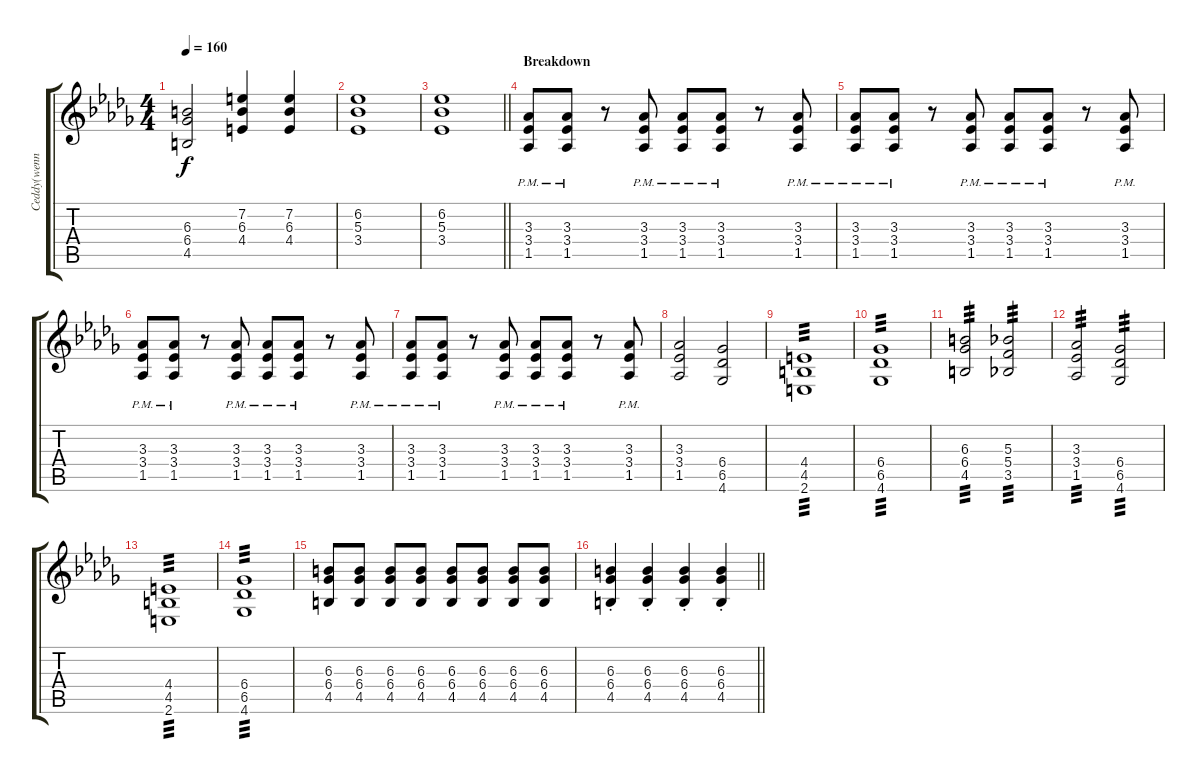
\track ("Ceddy(wenn er endlich spielen kann^^)" "Ceddy(wenn") {instrument distortionguitar}
\staff {score tabs}
\tuning (D4 A3 F3 C3 G2 D2) {hide}
\ts (4 4)
\tempo 160
\clef g2
\ks db
(6.3 6.4 4.5).2{dy f} (7.2 6.3 4.4).4 (7.2 6.3 4.4).4 |
(6.2 5.3 3.4).1 |
\barLineRight lightlight
(6.2 5.3 3.4).1 |
\section ("" "Breakdown")
(3.3{pm} 3.4{pm} 1.5{pm}).8 (3.3{pm} 3.4{pm} 1.5{pm}).8 r.8 (3.3{pm} 3.4{pm} 1.5{pm}).8 (3.3{pm} 3.4{pm} 1.5{pm}).8 (3.3{pm} 3.4{pm} 1.5{pm}).8 r.8 (3.3{pm} 3.4{pm} 1.5{pm}).8 |
(3.3{pm} 3.4{pm} 1.5{pm}).8 (3.3{pm} 3.4{pm} 1.5{pm}).8 r.8 (3.3{pm} 3.4{pm} 1.5{pm}).8 (3.3{pm} 3.4{pm} 1.5{pm}).8 (3.3{pm} 3.4{pm} 1.5{pm}).8 r.8 (3.3{pm} 3.4{pm} 1.5{pm}).8 |
(3.3{pm} 3.4{pm} 1.5{pm}).8 (3.3{pm} 3.4{pm} 1.5{pm}).8 r.8 (3.3{pm} 3.4{pm} 1.5{pm}).8 (3.3{pm} 3.4{pm} 1.5{pm}).8 (3.3{pm} 3.4{pm} 1.5{pm}).8 r.8 (3.3{pm} 3.4{pm} 1.5{pm}).8 |
(3.3{pm} 3.4{pm} 1.5{pm}).8 (3.3{pm} 3.4{pm} 1.5{pm}).8 r.8 (3.3{pm} 3.4{pm} 1.5{pm}).8 (3.3{pm} 3.4{pm} 1.5{pm}).8 (3.3{pm} 3.4{pm} 1.5{pm}).8 r.8 (3.3{pm} 3.4{pm} 1.5{pm}).8 |
(3.3 3.4 1.5).2 (6.4 6.5 4.6).2 |
(4.4 4.5 2.6).1{tp 3} |
(6.4 6.5 4.6).1{tp 3} |
(6.3 6.4 4.5).2{tp 3} (5.3 5.4 3.5).2{tp 3} |
(3.3 3.4 1.5).2{tp 3} (6.4 6.5 4.6).2{tp 3} |
(4.4 4.5 2.6).1{tp 3} |
(6.4 6.5 4.6).1{tp 3} |
(6.3 6.4 4.5).8 (6.3 6.4 4.5).8 (6.3 6.4 4.5).8 (6.3 6.4 4.5).8 (6.3 6.4 4.5).8 (6.3 6.4 4.5).8 (6.3 6.4 4.5).8 (6.3 6.4 4.5).8 |
\barLineRight lightlight
(6.3{st} 6.4{st} 4.5{st}).4 (6.3{st} 6.4{st} 4.5{st}).4 (6.3{st} 6.4{st} 4.5{st}).4 (6.3{st} 6.4{st} 4.5{st}).4
